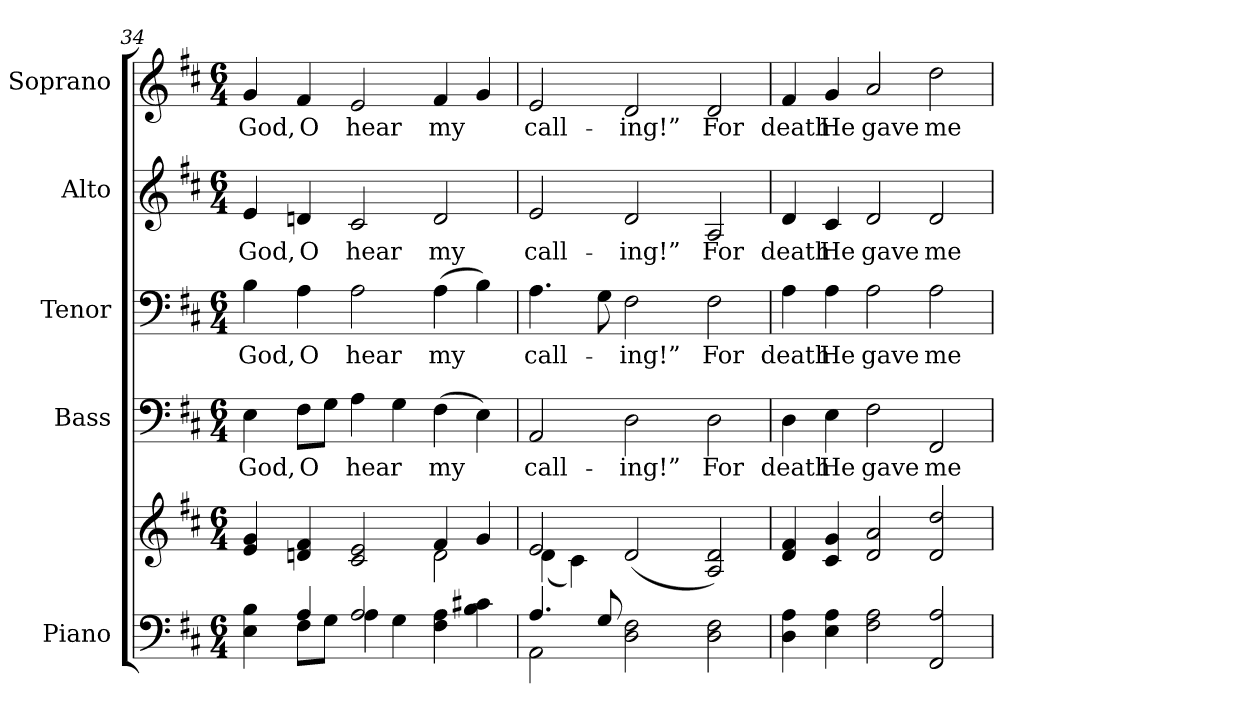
**kern	**kern	**kern	**text	**kern	**text	**kern	**text	**kern	**text
*part5	*part5	*part4	*part4	*part3	*part3	*part2	*part2	*part1	*part1
*staff6	*staff5	*staff4	*staff4	*staff3	*staff3	*staff2	*staff2	*staff1	*staff1
*I"Piano	*	*I"Bass	*	*I"Tenor	*	*I"Alto	*	*I"Soprano	*
*I'Pno.	*	*I'B.	*	*I'T.	*	*I'A.	*	*I'S.	*
!!LO:PB:g=z
*clefF4	*clefG2	*clefF4	*	*clefF4	*	*clefG2	*	*clefG2	*
*k[f#c#]	*k[f#c#]	*k[f#c#]	*	*k[f#c#]	*	*k[f#c#]	*	*k[f#c#]	*
*D:	*D:	*D:	*	*D:	*	*D:	*	*D:	*
*M6/4	*M6/4	*M6/4	*	*M6/4	*	*M6/4	*	*M6/4	*
=34	=34	=34	=34	=34	=34	=34	=34	=34	=34
*^	*^	*	*	*	*	*	*	*	*
!	!	!	!	!	!LO:LY:b:color=#000000	!	!	!	!	!	!
!	!	!	!	!	!	!	!LO:LY:b:color=#000000	!	!	!	!
!	!	!	!	!	!	!	!	!	!LO:LY:b:color=#000000	!	!
!	!	!	!	!	!	!	!	!	!	!	!LO:LY:b:color=#000000
4Ei\ 4Bi	4ryy	4ei/ 4gi	2.ryy	4Ei\	God,	4Bi\	God,	4ei/	God,	4gi/	God,
!	!	!	!	!	!LO:LY:b:color=#000000	!	!	!	!	!	!
!	!	!	!	!	!	!	!LO:LY:b:color=#000000	!	!	!	!
!	!	!	!	!	!	!	!	!	!LO:LY:b:color=#000000	!	!
!	!	!	!	!	!	!	!	!	!	!	!LO:LY:b:color=#000000
4Ai/	8F#i\L	4dni/ 4f#i	.	8F#i\L	O	4Ai\	O	4dni/	O	4f#i/	O
.	8Gi\J	.	.	8Gi\J	.	.	.	.	.	.	.
!	!	!	!	!	!LO:LY:b:color=#000000	!	!	!	!	!	!
!	!	!	!	!	!	!	!LO:LY:b:color=#000000	!	!	!	!
!	!	!	!	!	!	!	!	!	!LO:LY:b:color=#000000	!	!
!	!	!	!	!	!	!	!	!	!	!	!LO:LY:b:color=#000000
2Ai/	4Ai\	2c#i/ 2ei	.	4Ai\	hear	2Ai\	hear	2c#i/	hear	2ei/	hear
.	4Gi\	.	4ryy	4Gi\	.	.	.	.	.	.	.
!	!	!	!	!	!LO:LY:b:color=#000000	!	!	!	!	!	!
!	!	!	!	!	!	!	!LO:LY:b:color=#000000	!	!	!	!
!	!	!	!	!	!	!	!	!	!LO:LY:b:color=#000000	!	!
!	!	!	!	!	!	!	!	!	!	!	!LO:LY:b:color=#000000
4F#i\ 4Ai	4ryy	4f#i/	2di\	(4F#i\	my	(4Ai\	my	2di/	my	4f#i/	my
4Bi\ 4c#Xi	4ryy	4gi/	.	4Ei\)	.	4Bi\)	.	.	.	4gi/	.
=35	=35	=35	=35	=35	=35	=35	=35	=35	=35	=35	=35
!	!	!	!	!	!LO:LY:b:color=#000000	!	!	!	!	!	!
!	!	!	!	!	!	!	!LO:LY:b:color=#000000	!	!	!	!
!	!	!	!	!	!	!	!	!	!LO:LY:b:color=#000000	!	!
!	!	!	!	!	!	!	!	!	!	!	!LO:LY:b:color=#000000
4.Ai/	2AAi\	2ei/	(4di\	2AAi/	call-	4.Ai\	call-	2ei/	call-	2ei/	call-
.	.	.	4c#i\)	.	.	.	.	.	.	.	.
8Gi/	.	.	.	.	.	8Gi\	.	.	.	.	.
!	!	!	!	!	!LO:LY:b:color=#000000	!	!	!	!	!	!
!	!	!	!	!	!	!	!LO:LY:b:color=#000000	!	!	!	!
!	!	!	!	!	!	!	!	!	!LO:LY:b:color=#000000	!	!
!	!	!	!	!	!	!	!	!	!	!	!LO:LY:b:color=#000000
2Di\ 2F#i	4ryy	(2di/	4ryy	2Di\	-ing!”	2F#i\	-ing!”	2di/	-ing!”	2di/	-ing!”
.	2.ryy	.	2.ryy	.	.	.	.	.	.	.	.
!	!	!	!	!	!LO:LY:b:color=#000000	!	!	!	!	!	!
!	!	!	!	!	!	!	!LO:LY:b:color=#000000	!	!	!	!
!	!	!	!	!	!	!	!	!	!LO:LY:b:color=#000000	!	!
!	!	!	!	!	!	!	!	!	!	!	!LO:LY:b:color=#000000
2Di\ 2F#i	.	2Ai/ 2di)	.	2Di\	For	2F#i\	For	2Ai/	For	2di/	For
*v	*v	*	*	*	*	*	*	*	*	*	*
*	*v	*v	*	*	*	*	*	*	*	*
!!LO:PB:g=z
=36	=36	=36	=36	=36	=36	=36	=36	=36	=36
!	!	!	!LO:LY:b:color=#000000	!	!	!	!	!	!
!	!	!	!	!	!LO:LY:b:color=#000000	!	!	!	!
!	!	!	!	!	!	!	!LO:LY:b:color=#000000	!	!
!	!	!	!	!	!	!	!	!	!LO:LY:b:color=#000000
4Di\ 4Ai	4di/ 4f#i	4Di\	death	4Ai\	death	4di/	death	4f#i/	death
!	!	!	!LO:LY:b:color=#000000	!	!	!	!	!	!
!	!	!	!	!	!LO:LY:b:color=#000000	!	!	!	!
!	!	!	!	!	!	!	!LO:LY:b:color=#000000	!	!
!	!	!	!	!	!	!	!	!	!LO:LY:b:color=#000000
4Ei\ 4Ai	4c#i/ 4gi	4Ei\	He	4Ai\	He	4c#i/	He	4gi/	He
!	!	!	!LO:LY:b:color=#000000	!	!	!	!	!	!
!	!	!	!	!	!LO:LY:b:color=#000000	!	!	!	!
!	!	!	!	!	!	!	!LO:LY:b:color=#000000	!	!
!	!	!	!	!	!	!	!	!	!LO:LY:b:color=#000000
2F#i\ 2Ai	2di/ 2ai	2F#i\	gave	2Ai\	gave	2di/	gave	2ai/	gave
!	!	!	!LO:LY:b:color=#000000	!	!	!	!	!	!
!	!	!	!	!	!LO:LY:b:color=#000000	!	!	!	!
!	!	!	!	!	!	!	!LO:LY:b:color=#000000	!	!
!	!	!	!	!	!	!	!	!	!LO:LY:b:color=#000000
2FF#i/ 2Ai	2di/ 2ddi	2FF#i/	me	2Ai\	me	2di/	me	2ddi\	me
=	=	=	=	=	=	=	=	=	=
*-	*-	*-	*-	*-	*-	*-	*-	*-	*-
